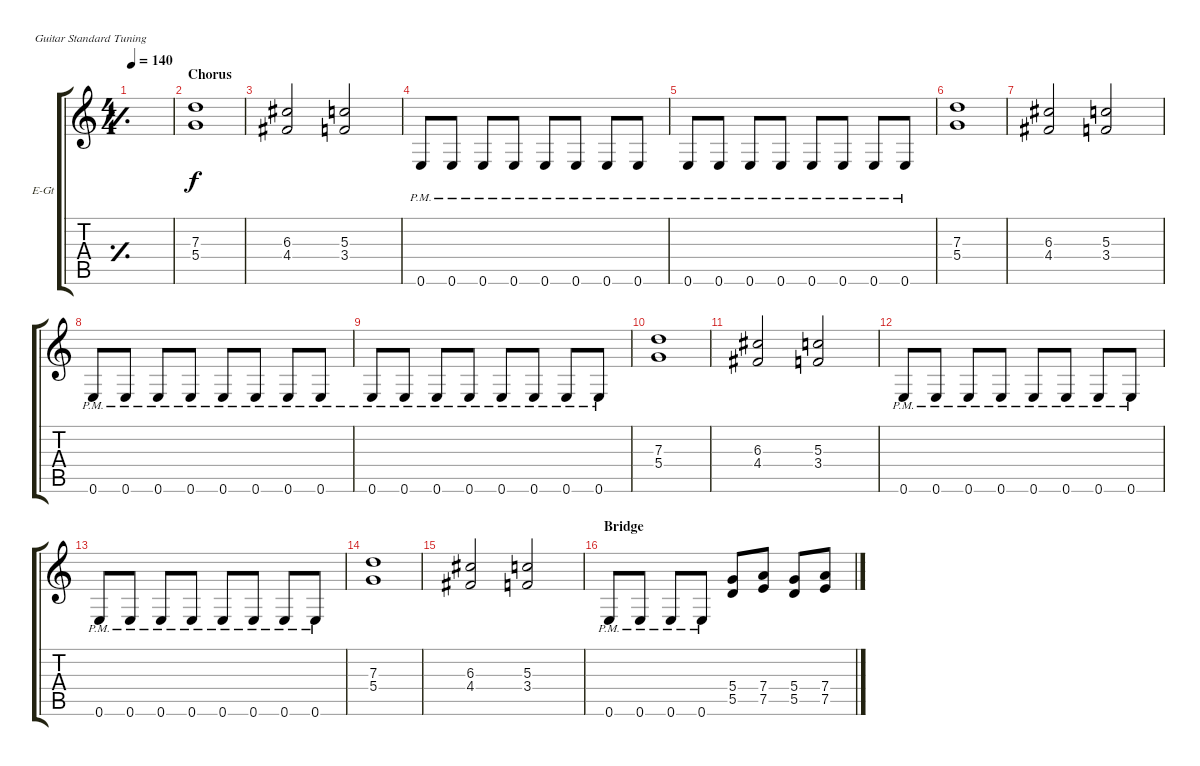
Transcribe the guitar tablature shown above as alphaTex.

\defaultSystemsLayout 4
\bracketExtendMode groupsimilarinstruments
\firstSystemTrackNameOrientation horizontal
\otherSystemsTrackNameOrientation horizontal
\track ("Rhythm Guitar" "E-Gt") {instrument distortionguitar}
\staff {score tabs}
\tuning (E4 B3 G3 D3 A2 E2)
\ts (4 4)
\tempo 140
\clef g2
\simile simple
\ks c
|
\section ("" "Chorus")
(7.3 5.4).1 |
(6.3 4.4).2 (5.3 3.4).2 |
0.6{pm}.8 0.6{pm}.8 0.6{pm}.8 0.6{pm}.8 0.6{pm}.8 0.6{pm}.8 0.6{pm}.8 0.6{pm}.8 |
0.6{pm}.8 0.6{pm}.8 0.6{pm}.8 0.6{pm}.8 0.6{pm}.8 0.6{pm}.8 0.6{pm}.8 0.6{pm}.8 |
(7.3 5.4).1 |
(6.3 4.4).2 (5.3 3.4).2 |
0.6{pm}.8 0.6{pm}.8 0.6{pm}.8 0.6{pm}.8 0.6{pm}.8 0.6{pm}.8 0.6{pm}.8 0.6{pm}.8 |
0.6{pm}.8 0.6{pm}.8 0.6{pm}.8 0.6{pm}.8 0.6{pm}.8 0.6{pm}.8 0.6{pm}.8 0.6{pm}.8 |
(7.3 5.4).1 |
(6.3 4.4).2 (5.3 3.4).2 |
0.6{pm}.8 0.6{pm}.8 0.6{pm}.8 0.6{pm}.8 0.6{pm}.8 0.6{pm}.8 0.6{pm}.8 0.6{pm}.8 |
0.6{pm}.8 0.6{pm}.8 0.6{pm}.8 0.6{pm}.8 0.6{pm}.8 0.6{pm}.8 0.6{pm}.8 0.6{pm}.8 |
(7.3 5.4).1 |
(6.3 4.4).2 (5.3 3.4).2 |
\section ("" "Bridge")
0.6{pm}.8 0.6{pm}.8 0.6{pm}.8 0.6{pm}.8 (5.4 5.5).8 (7.4 7.5).8 (5.4 5.5).8 (7.4 7.5).8
